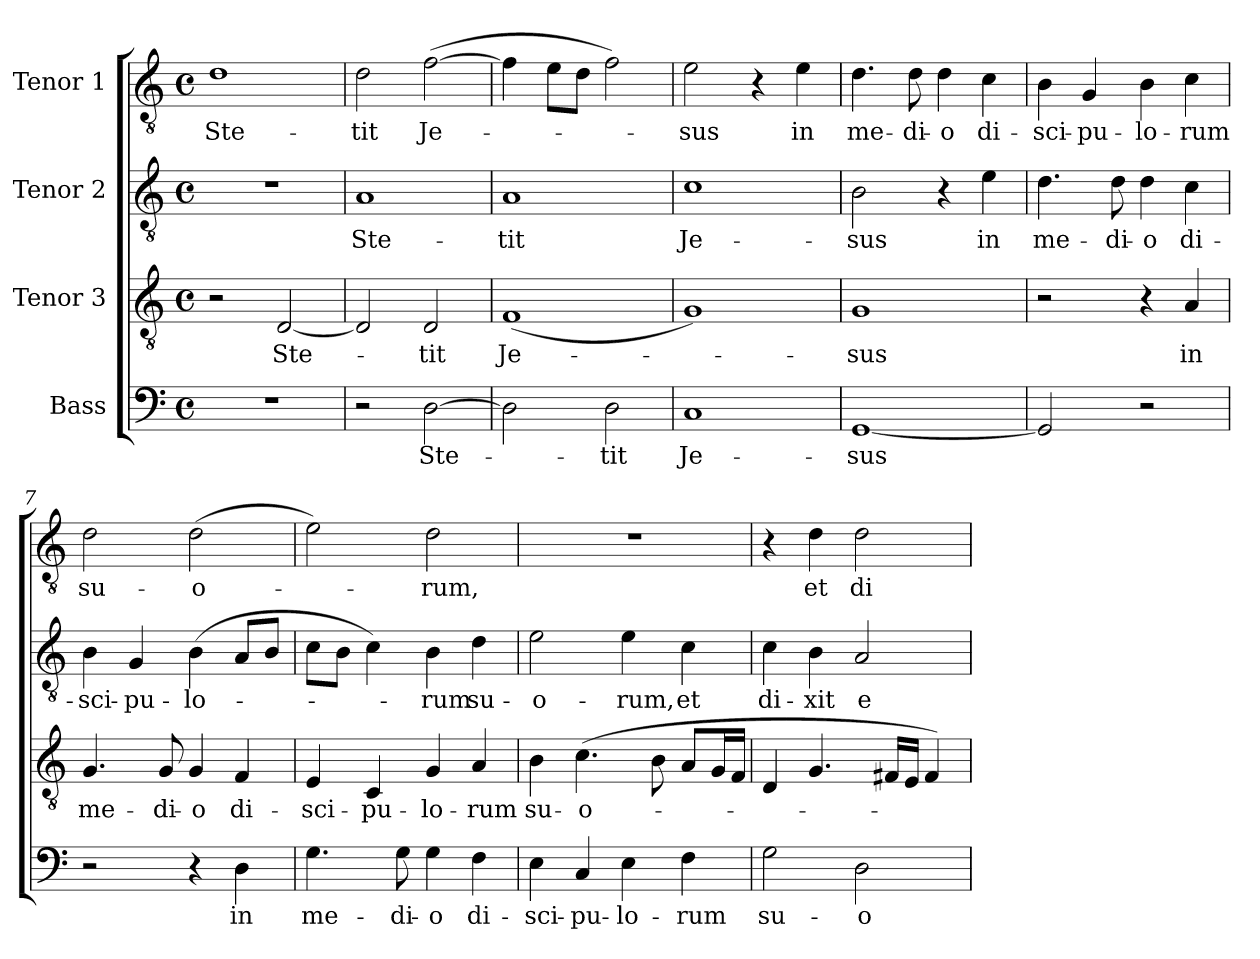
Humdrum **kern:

**kern	**text	**kern	**text	**kern	**text	**kern	**text
*part4	*part4	*part3	*part3	*part2	*part2	*part1	*part1
*staff4	*staff4	*staff3	*staff3	*staff2	*staff2	*staff1	*staff1
*I"Bass	*	*I"Tenor 3	*	*I"Tenor 2	*	*I"Tenor 1	*
*clefF4	*	*clefGv2	*	*clefGv2	*	*clefGv2	*
*k[]	*	*k[]	*	*k[]	*	*k[]	*
*C:	*	*C:	*	*C:	*	*C:	*
*M4/4	*	*M4/4	*	*M4/4	*	*M4/4	*
*met(c)	*	*met(c)	*	*met(c)	*	*met(c)	*
=1	=1	=1	=1	=1	=1	=1	=1
1r	.	2r	.	1r	.	1d	Ste-
.	.	[2D/	Ste-	.	.	.	.
=2	=2	=2	=2	=2	=2	=2	=2
2r	.	2D/]	.	1A	Ste-	2d\	-tit
[2D\	Ste-	2D/	-tit	.	.	([2f\	Je-
=3	=3	=3	=3	=3	=3	=3	=3
2D\]	.	(1F	Je-	1A	-tit	4f\]	.
.	.	.	.	.	.	8e\L	.
.	.	.	.	.	.	8d\J	.
2D\	-tit	.	.	.	.	2f\)	.
=4	=4	=4	=4	=4	=4	=4	=4
1C	Je-	1G)	.	1c	Je-	2e\	-sus
.	.	.	.	.	.	4r	.
.	.	.	.	.	.	4e\	in
=5	=5	=5	=5	=5	=5	=5	=5
[1GG	-sus	1G	-sus	2B\	-sus	4.d\	me-
.	.	.	.	.	.	8d\	-di-
.	.	.	.	4r	.	4d\	-o
.	.	.	.	4e\	in	4c\	di-
=6	=6	=6	=6	=6	=6	=6	=6
2GG/]	.	2r	.	4.d\	me-	4B\	-sci-
.	.	.	.	.	.	4G/	-pu-
.	.	.	.	8d\	-di-	.	.
2r	.	4r	.	4d\	-o	4B\	-lo-
.	.	4A/	in	4c\	di-	4c\	-rum
!!LO:LB:g=z
=7	=7	=7	=7	=7	=7	=7	=7
2r	.	4.G/	me-	4B\	-sci-	2d\	su-
.	.	.	.	4G/	-pu-	.	.
.	.	8G/	-di-	.	.	.	.
4r	.	4G/	-o	(4B\	-lo-	(2d\	-o-
4D\	in	4F/	di-	8A/L	.	.	.
.	.	.	.	8B/J	.	.	.
=8	=8	=8	=8	=8	=8	=8	=8
4.G\	me-	4E/	-sci-	8c\L	.	2e\)	.
.	.	.	.	8B\J	.	.	.
.	.	4C/	-pu-	4c\)	.	.	.
8G\	-di-	.	.	.	.	.	.
4G\	-o	4G/	-lo-	4B\	-rum	2d\	-rum,
4F\	di-	4A/	-rum	4d\	su-	.	.
=9	=9	=9	=9	=9	=9	=9	=9
4E\	-sci-	4B\	su-	2e\	-o-	1r	.
4C/	-pu-	(4.c\	-o-	.	.	.	.
4E\	-lo-	.	.	4e\	-rum,	.	.
.	.	8B\	.	.	.	.	.
4F\	-rum	8A/L	.	4c\	et	.	.
.	.	16G/L	.	.	.	.	.
.	.	16F/JJ	.	.	.	.	.
=10	=10	=10	=10	=10	=10	=10	=10
2G\	su-	4D/	.	4c\	di-	4r	.
.	.	4.G/	.	4B\	-xit	4d\	et
2D\	-o-	.	.	2A/	e-	2d\	di-
.	.	16F#X/LL	.	.	.	.	.
.	.	16E/JJ	.	.	.	.	.
.	.	4F#/)	.	.	.	.	.
=	=	=	=	=	=	=	=
*-	*-	*-	*-	*-	*-	*-	*-
